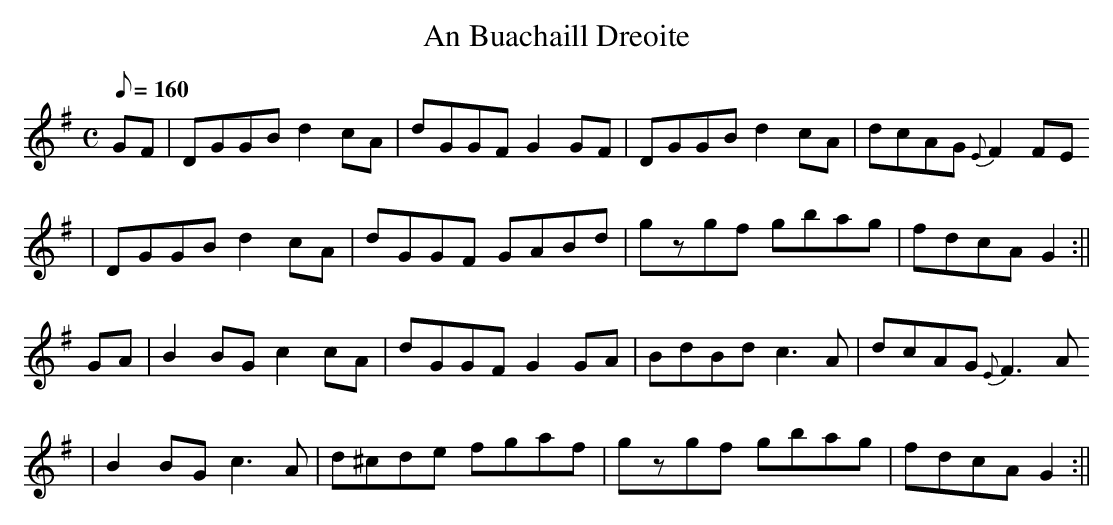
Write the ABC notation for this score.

X:1
T:An Buachaill Dreoite
M:C
L:1/8
Q:160
K:G
GF | DGGB d2cA | dGGF G2GF | DGGB d2cA | dcAG {E}F2 FE
 | DGGB d2cA | dGGF GABd | gzgf gbag | fdcA G2:||
GA | B2BG c2cA | dGGF G2GA | BdBd c3A | dcAG {E}F3A
| B2BG c3A | d^cde fgaf | gzgf gbag | fdcA G2:||
